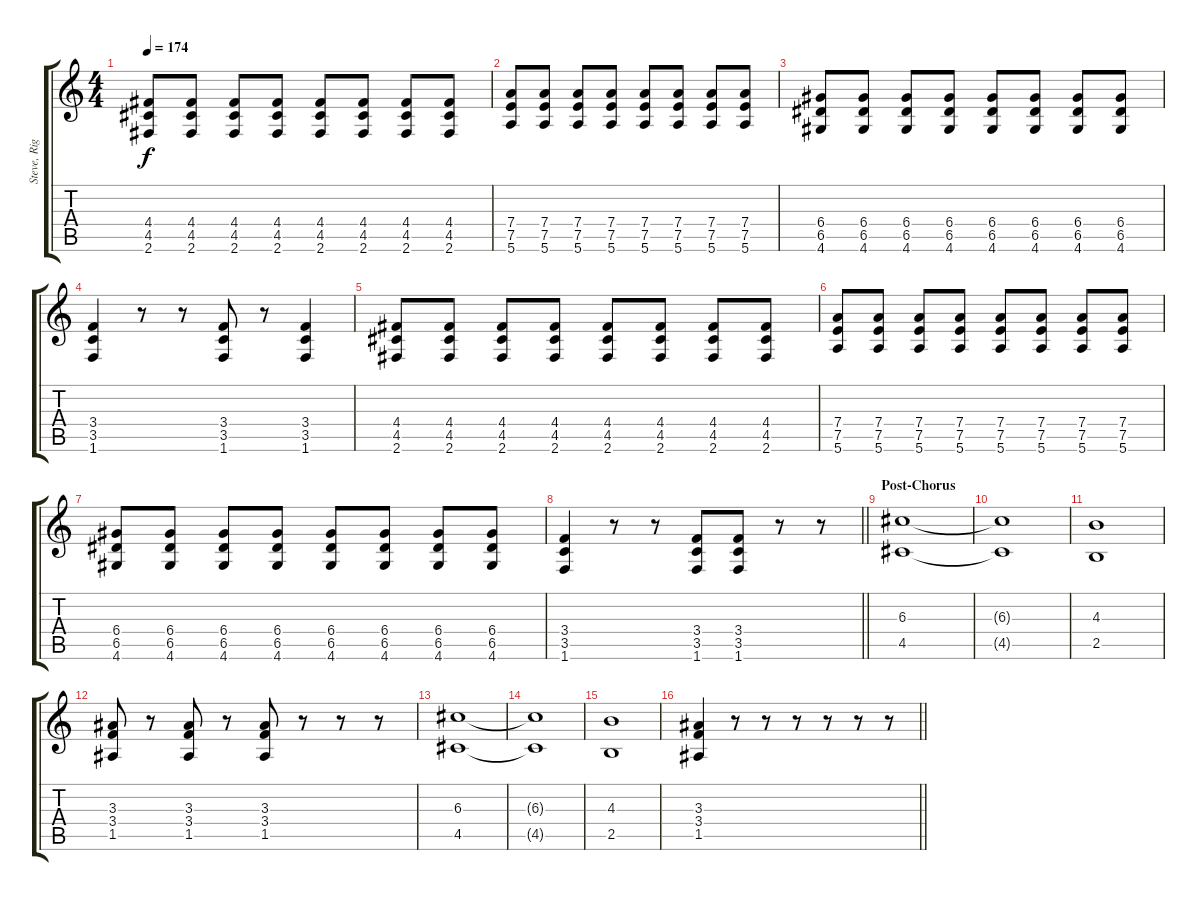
\track ("Steve, Righ? 2" "Steve, Rig") {instrument distortionguitar}
\staff {score tabs}
\tuning (E4 B3 G3 D3 A2 E2) {hide}
\ts (4 4)
\tempo 174
\clef g2
\ks c
(4.4 4.5 2.6).8{dy f} (4.4 4.5 2.6).8 (4.4 4.5 2.6).8 (4.4 4.5 2.6).8 (4.4 4.5 2.6).8 (4.4 4.5 2.6).8 (4.4 4.5 2.6).8 (4.4 4.5 2.6).8 |
(7.4 7.5 5.6).8 (7.4 7.5 5.6).8 (7.4 7.5 5.6).8 (7.4 7.5 5.6).8 (7.4 7.5 5.6).8 (7.4 7.5 5.6).8 (7.4 7.5 5.6).8 (7.4 7.5 5.6).8 |
(6.4 6.5 4.6).8 (6.4 6.5 4.6).8 (6.4 6.5 4.6).8 (6.4 6.5 4.6).8 (6.4 6.5 4.6).8 (6.4 6.5 4.6).8 (6.4 6.5 4.6).8 (6.4 6.5 4.6).8 |
(3.4 3.5 1.6).4 r.8 r.8 (3.4 3.5 1.6).8 r.8 (3.4 3.5 1.6).4 |
(4.4 4.5 2.6).8 (4.4 4.5 2.6).8 (4.4 4.5 2.6).8 (4.4 4.5 2.6).8 (4.4 4.5 2.6).8 (4.4 4.5 2.6).8 (4.4 4.5 2.6).8 (4.4 4.5 2.6).8 |
(7.4 7.5 5.6).8 (7.4 7.5 5.6).8 (7.4 7.5 5.6).8 (7.4 7.5 5.6).8 (7.4 7.5 5.6).8 (7.4 7.5 5.6).8 (7.4 7.5 5.6).8 (7.4 7.5 5.6).8 |
(6.4 6.5 4.6).8 (6.4 6.5 4.6).8 (6.4 6.5 4.6).8 (6.4 6.5 4.6).8 (6.4 6.5 4.6).8 (6.4 6.5 4.6).8 (6.4 6.5 4.6).8 (6.4 6.5 4.6).8 |
\barLineRight lightlight
(3.4 3.5 1.6).4 r.8 r.8 (3.4 3.5 1.6).8 (3.4 3.5 1.6).8 r.8 r.8 |
\section ("" "Post-Chorus")
(6.3 4.5).1 |
(6.3{t} 4.5{t}).1 |
(4.3 2.5).1 |
(3.3 3.4 1.5).8 r.8 (3.3 3.4 1.5).8 r.8 (3.3 3.4 1.5).8 r.8 r.8 r.8 |
(6.3 4.5).1 |
(6.3{t} 4.5{t}).1 |
(4.3 2.5).1 |
\barLineRight lightlight
(3.3 3.4 1.5).4 r.8 r.8 r.8 r.8 r.8 r.8
